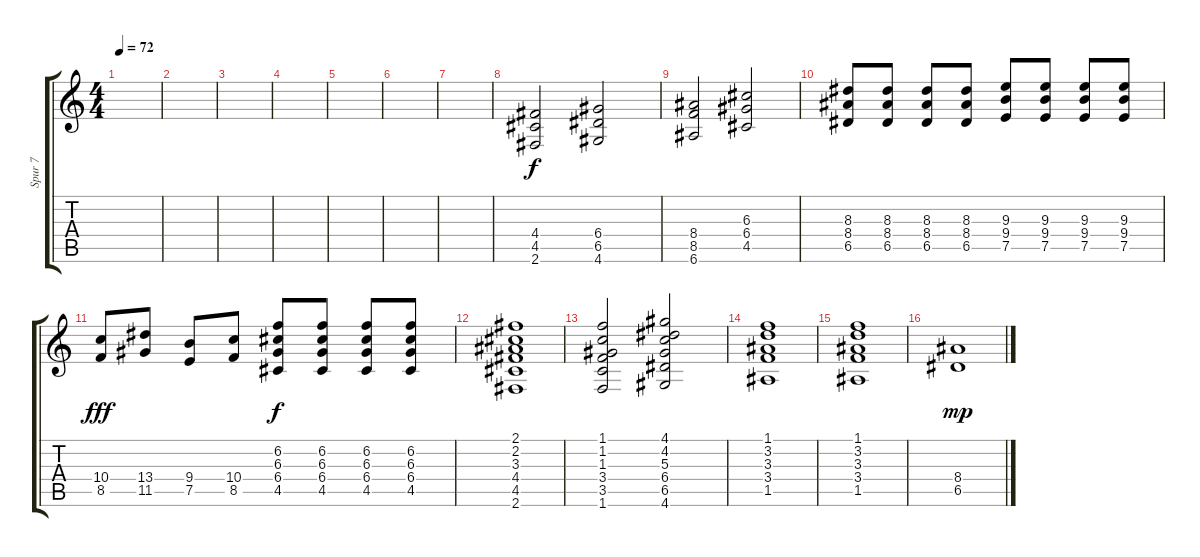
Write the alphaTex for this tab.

\track ("Spur 7" "Spur 7") {instrument distortionguitar}
\staff {score tabs}
\tuning (E4 B3 G3 D3 A2 E2) {hide}
\ts (4 4)
\tempo 72
\clef g2
\ks c
|
|
|
|
|
|
|
(4.4 4.5 2.6).2 (6.4 6.5 4.6).2 |
(8.4 8.5 6.6).2 (6.3 6.4 4.5).2 |
(8.3 8.4 6.5).8{dy f} (8.3 8.4 6.5).8 (8.3 8.4 6.5).8 (8.3 8.4 6.5).8 (9.3 9.4 7.5).8 (9.3 9.4 7.5).8 (9.3 9.4 7.5).8 (9.3 9.4 7.5).8 |
(10.4 8.5).8{dy fff} (13.4 11.5).8 (9.4 7.5).8 (10.4 8.5).8 (6.2 6.3 6.4 4.5).8{dy f} (6.2 6.3 6.4 4.5).8 (6.2 6.3 6.4 4.5).8 (6.2 6.3 6.4 4.5).8 |
(2.1 2.2 3.3 4.4 4.5 2.6).1 |
(1.1 1.2 1.3 3.4 3.5 1.6).2 (4.1 4.2 5.3 6.4 6.5 4.6).2 |
(1.1 3.2 3.3 3.4 1.5).1 |
(1.1 3.2 3.3 3.4 1.5).1 |
(8.4 6.5).1{dy mp}
